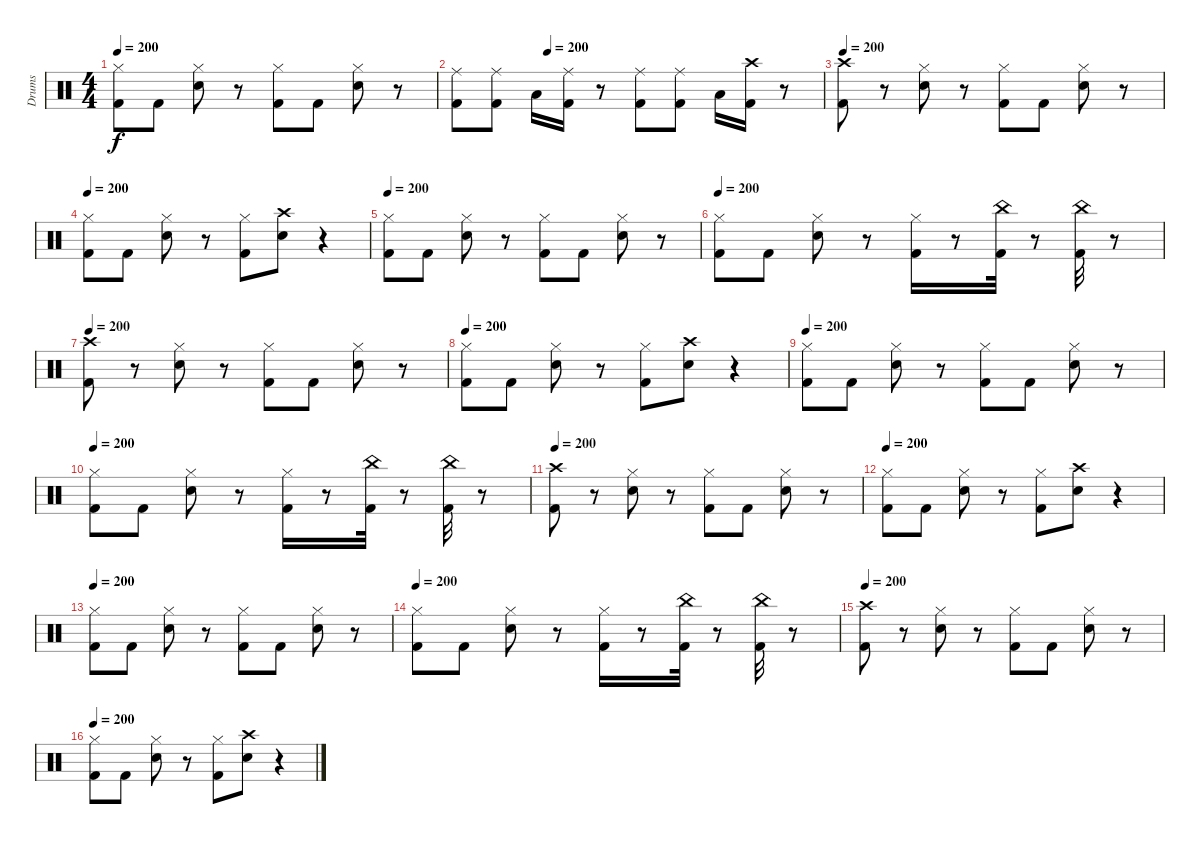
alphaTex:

\track ("Drums" "Drums") {instrument percussion}
\staff {score}
\articulation defaults
\ts (4 4)
\tempo 200
\clef neutral
\ks c
("Kick (hit) 2" "Hi-Hat (closed)").8{dy f} "Kick (hit) 2".8 ("Snare (hit) 2" "Hi-Hat (closed)").8 r.8 ("Kick (hit) 2" "Hi-Hat (closed)").8 "Kick (hit) 2".8 ("Snare (hit) 2" "Hi-Hat (closed)").8 r.8 |
\tempo (200 0.25)
("Kick (hit) 2" "Ride (middle)").8 ("Kick (hit) 2" "Ride (middle)").8 "Low Tom (hit)".16 ("Ride (middle)" "Kick (hit) 2").16 r.8 ("Ride (middle)" "Kick (hit) 2").8 ("Ride (middle)" "Kick (hit) 2").8 "Low Tom (hit)".16 ("Crash high (hit)" "Kick (hit) 2").16 r.8 |
\tempo 200
("Kick (hit) 2" "Crash high (hit)").8 r.8 ("Hi-Hat (closed)" "Snare (hit) 2").8 r.8 ("Hi-Hat (closed)" "Kick (hit) 2").8 "Kick (hit) 2".8 ("Hi-Hat (closed)" "Snare (hit) 2").8 r.8 |
\tempo 200
("Kick (hit) 2" "Hi-Hat (closed)").8 "Kick (hit) 2".8 ("Snare (hit) 2" "Hi-Hat (closed)").8 r.8 ("Hi-Hat (closed)" "Kick (hit) 2").8 ("Crash high (hit)" "Snare (hit) 2").8 r.4 |
\tempo 200
("Kick (hit) 2" "Hi-Hat (closed)").8 "Kick (hit) 2".8 ("Snare (hit) 2" "Hi-Hat (closed)").8 r.8 ("Kick (hit) 2" "Hi-Hat (closed)").8 "Kick (hit) 2".8 ("Snare (hit) 2" "Hi-Hat (closed)").8 r.8 |
\tempo 200
("Kick (hit) 2" "Hi-Hat (closed)").8 "Kick (hit) 2".8 ("Snare (hit) 2" "Hi-Hat (closed)").8 r.8 ("Hi-Hat (closed)" "Kick (hit) 2").16 r.8 ("China (hit)" "Kick (hit) 2").32 r.8 ("China (hit)" "Kick (hit) 2").32 r.8 |
\tempo 200
("Kick (hit) 2" "Crash high (hit)").8 r.8 ("Hi-Hat (closed)" "Snare (hit) 2").8 r.8 ("Hi-Hat (closed)" "Kick (hit) 2").8 "Kick (hit) 2".8 ("Hi-Hat (closed)" "Snare (hit) 2").8 r.8 |
\tempo 200
("Kick (hit) 2" "Hi-Hat (closed)").8 "Kick (hit) 2".8 ("Snare (hit) 2" "Hi-Hat (closed)").8 r.8 ("Hi-Hat (closed)" "Kick (hit) 2").8 ("Crash high (hit)" "Snare (hit) 2").8 r.4 |
\tempo 200
("Kick (hit) 2" "Hi-Hat (closed)").8 "Kick (hit) 2".8 ("Snare (hit) 2" "Hi-Hat (closed)").8 r.8 ("Kick (hit) 2" "Hi-Hat (closed)").8 "Kick (hit) 2".8 ("Snare (hit) 2" "Hi-Hat (closed)").8 r.8 |
\tempo 200
("Kick (hit) 2" "Hi-Hat (closed)").8 "Kick (hit) 2".8 ("Snare (hit) 2" "Hi-Hat (closed)").8 r.8 ("Hi-Hat (closed)" "Kick (hit) 2").16 r.8 ("China (hit)" "Kick (hit) 2").32 r.8 ("China (hit)" "Kick (hit) 2").32 r.8 |
\tempo 200
("Kick (hit) 2" "Crash high (hit)").8 r.8 ("Hi-Hat (closed)" "Snare (hit) 2").8 r.8 ("Hi-Hat (closed)" "Kick (hit) 2").8 "Kick (hit) 2".8 ("Hi-Hat (closed)" "Snare (hit) 2").8 r.8 |
\tempo 200
("Kick (hit) 2" "Hi-Hat (closed)").8 "Kick (hit) 2".8 ("Snare (hit) 2" "Hi-Hat (closed)").8 r.8 ("Hi-Hat (closed)" "Kick (hit) 2").8 ("Crash high (hit)" "Snare (hit) 2").8 r.4 |
\tempo 200
("Kick (hit) 2" "Hi-Hat (closed)").8 "Kick (hit) 2".8 ("Snare (hit) 2" "Hi-Hat (closed)").8 r.8 ("Kick (hit) 2" "Hi-Hat (closed)").8 "Kick (hit) 2".8 ("Snare (hit) 2" "Hi-Hat (closed)").8 r.8 |
\tempo 200
("Kick (hit) 2" "Hi-Hat (closed)").8 "Kick (hit) 2".8 ("Snare (hit) 2" "Hi-Hat (closed)").8 r.8 ("Hi-Hat (closed)" "Kick (hit) 2").16 r.8 ("China (hit)" "Kick (hit) 2").32 r.8 ("China (hit)" "Kick (hit) 2").32 r.8 |
\tempo 200
("Kick (hit) 2" "Crash high (hit)").8 r.8 ("Hi-Hat (closed)" "Snare (hit) 2").8 r.8 ("Hi-Hat (closed)" "Kick (hit) 2").8 "Kick (hit) 2".8 ("Hi-Hat (closed)" "Snare (hit) 2").8 r.8 |
\tempo 200
("Kick (hit) 2" "Hi-Hat (closed)").8 "Kick (hit) 2".8 ("Snare (hit) 2" "Hi-Hat (closed)").8 r.8 ("Hi-Hat (closed)" "Kick (hit) 2").8 ("Crash high (hit)" "Snare (hit) 2").8 r.4
